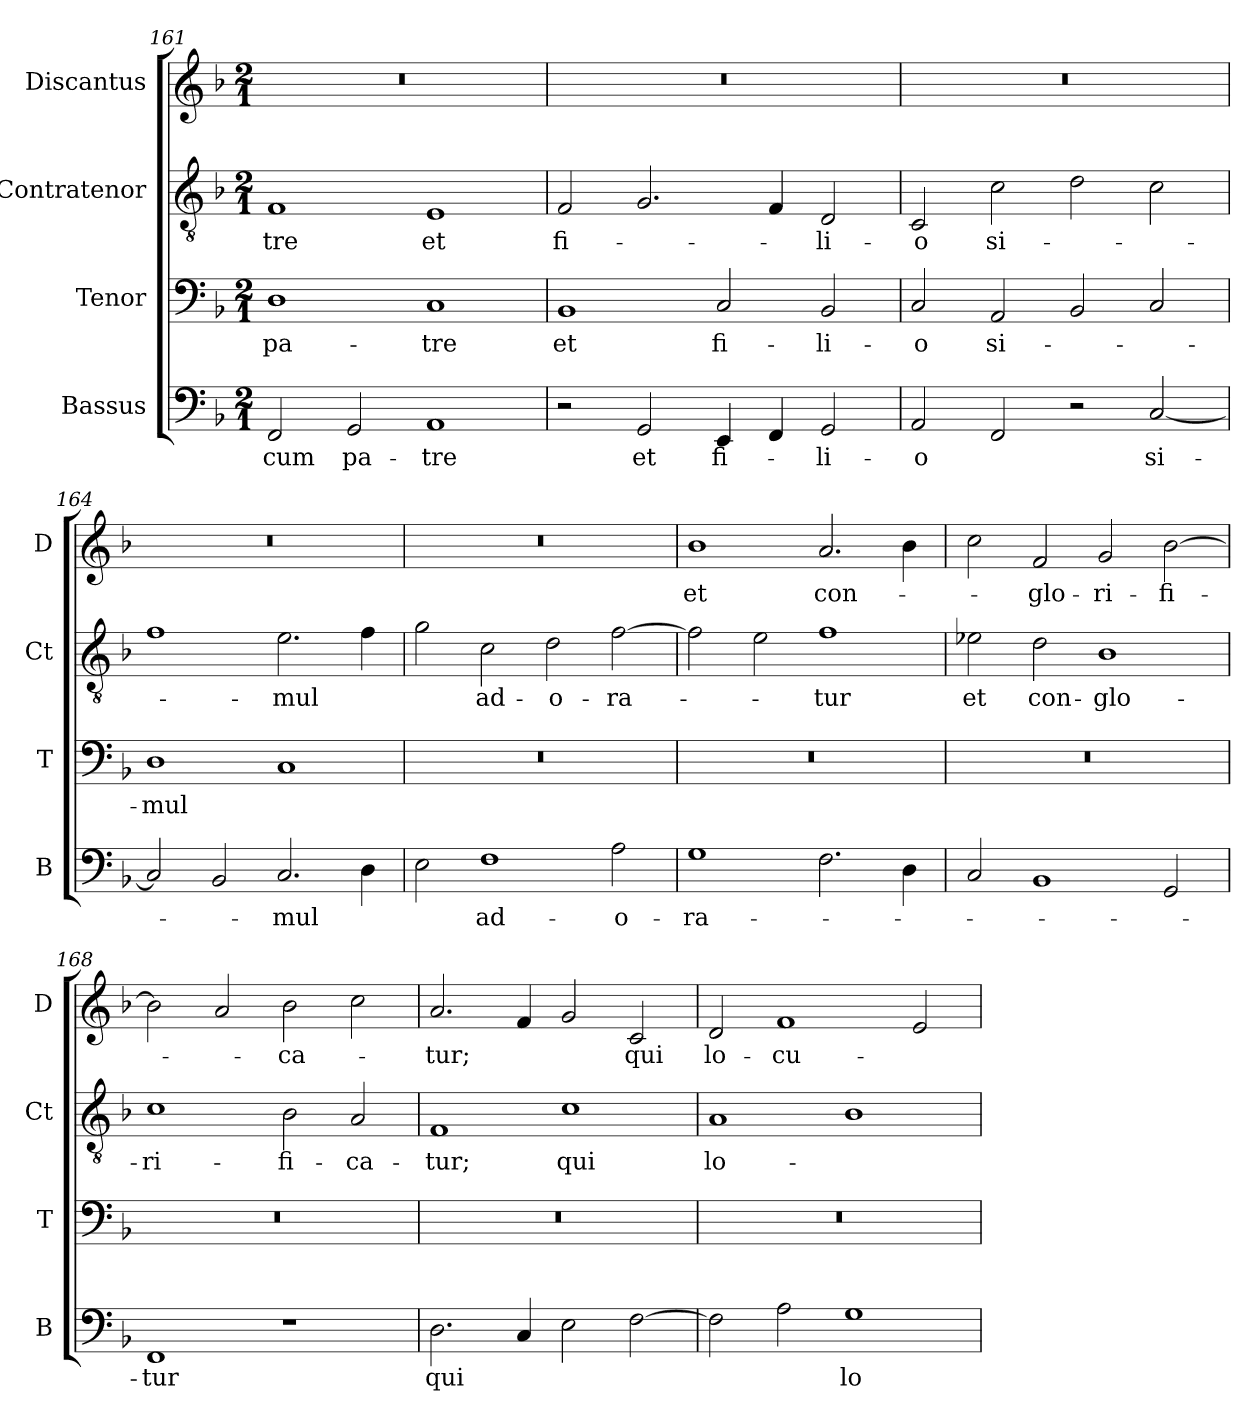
**kern	**text	**kern	**text	**kern	**text	**kern	**text
*part4	*part4	*part3	*part3	*part2	*part2	*part1	*part1
*staff4	*staff4	*staff3	*staff3	*staff2	*staff2	*staff1	*staff1
*I"Bassus	*	*I"Tenor	*	*I"Contratenor	*	*I"Discantus	*
*I'B	*	*I'T	*	*I'Ct	*	*I'D	*
*clefF4	*	*clefF4	*	*clefGv2	*	*clefG2	*
*k[b-]	*	*k[b-]	*	*k[b-]	*	*k[b-]	*
*M2/1	*	*M2/1	*	*M2/1	*	*M2/1	*
=161	=161	=161	=161	=161	=161	=161	=161
2FF/	cum	1D	pa-	1F	-tre	0r	.
2GG/	pa-	.	.	.	.	.	.
1AA	-tre	1C	-tre	1E	et	.	.
=162	=162	=162	=162	=162	=162	=162	=162
2r	.	1BB-	et	2F/	fi-	0r	.
2GG/	et	.	.	2.G/	.	.	.
4EE/	fi-	2C/	fi-	.	.	.	.
4FF/	.	.	.	4F/	.	.	.
2GG/	-li-	2BB-/	-li-	2D/	-li-	.	.
=163	=163	=163	=163	=163	=163	=163	=163
2AA/	-o	2C/	-o	2C/	-o	0r	.
2FF/	.	2AA/	si-	2c\	si-	.	.
2r	.	2BB-/	.	2d\	.	.	.
[2C/	si-	2C/	.	2c\	.	.	.
=164	=164	=164	=164	=164	=164	=164	=164
2C/]	.	1D	-mul	1f	.	0r	.
2BB-/	.	.	.	.	.	.	.
2.C/	-mul	1C	.	2.e\	-mul	.	.
4D\	.	.	.	4f\	.	.	.
=165	=165	=165	=165	=165	=165	=165	=165
2E\	.	0r	.	2g\	.	0r	.
1F	ad-	.	.	2c\	ad-	.	.
.	.	.	.	2d\	-o-	.	.
2A\	-o-	.	.	[2f\	-ra-	.	.
=166	=166	=166	=166	=166	=166	=166	=166
1G	-ra-	0r	.	2f\]	.	1b-	et
.	.	.	.	2e\	.	.	.
2.F\	.	.	.	1f	-tur	2.a/	con-
4D\	.	.	.	.	.	4b-\	.
=167	=167	=167	=167	=167	=167	=167	=167
2C/	.	0r	.	2e-X\	et	2cc\	.
1BB-	.	.	.	2d\	con-	2f/	-glo-
.	.	.	.	1B-	-glo-	2g/	-ri-
2GG/	.	.	.	.	.	[2b-\	-fi-
=168	=168	=168	=168	=168	=168	=168	=168
1FF	-tur	0r	.	1c	-ri-	2b-\]	.
.	.	.	.	.	.	2a/	.
1r	.	.	.	2B-\	-fi-	2b-\	-ca-
.	.	.	.	2A/	-ca-	2cc\	.
=169	=169	=169	=169	=169	=169	=169	=169
2.D\	qui	0r	.	1F	-tur;	2.a/	-tur;
4C/	.	.	.	.	.	4f/	.
2E\	.	.	.	1c	qui	2g/	.
[2F\	.	.	.	.	.	2c/	qui
=170	=170	=170	=170	=170	=170	=170	=170
2F\]	.	0r	.	1A	lo-	2d/	lo-
2A\	.	.	.	.	.	1f	-cu-
1G	lo-	.	.	1B-	.	.	.
.	.	.	.	.	.	2e/	.
=	=	=	=	=	=	=	=
*-	*-	*-	*-	*-	*-	*-	*-
